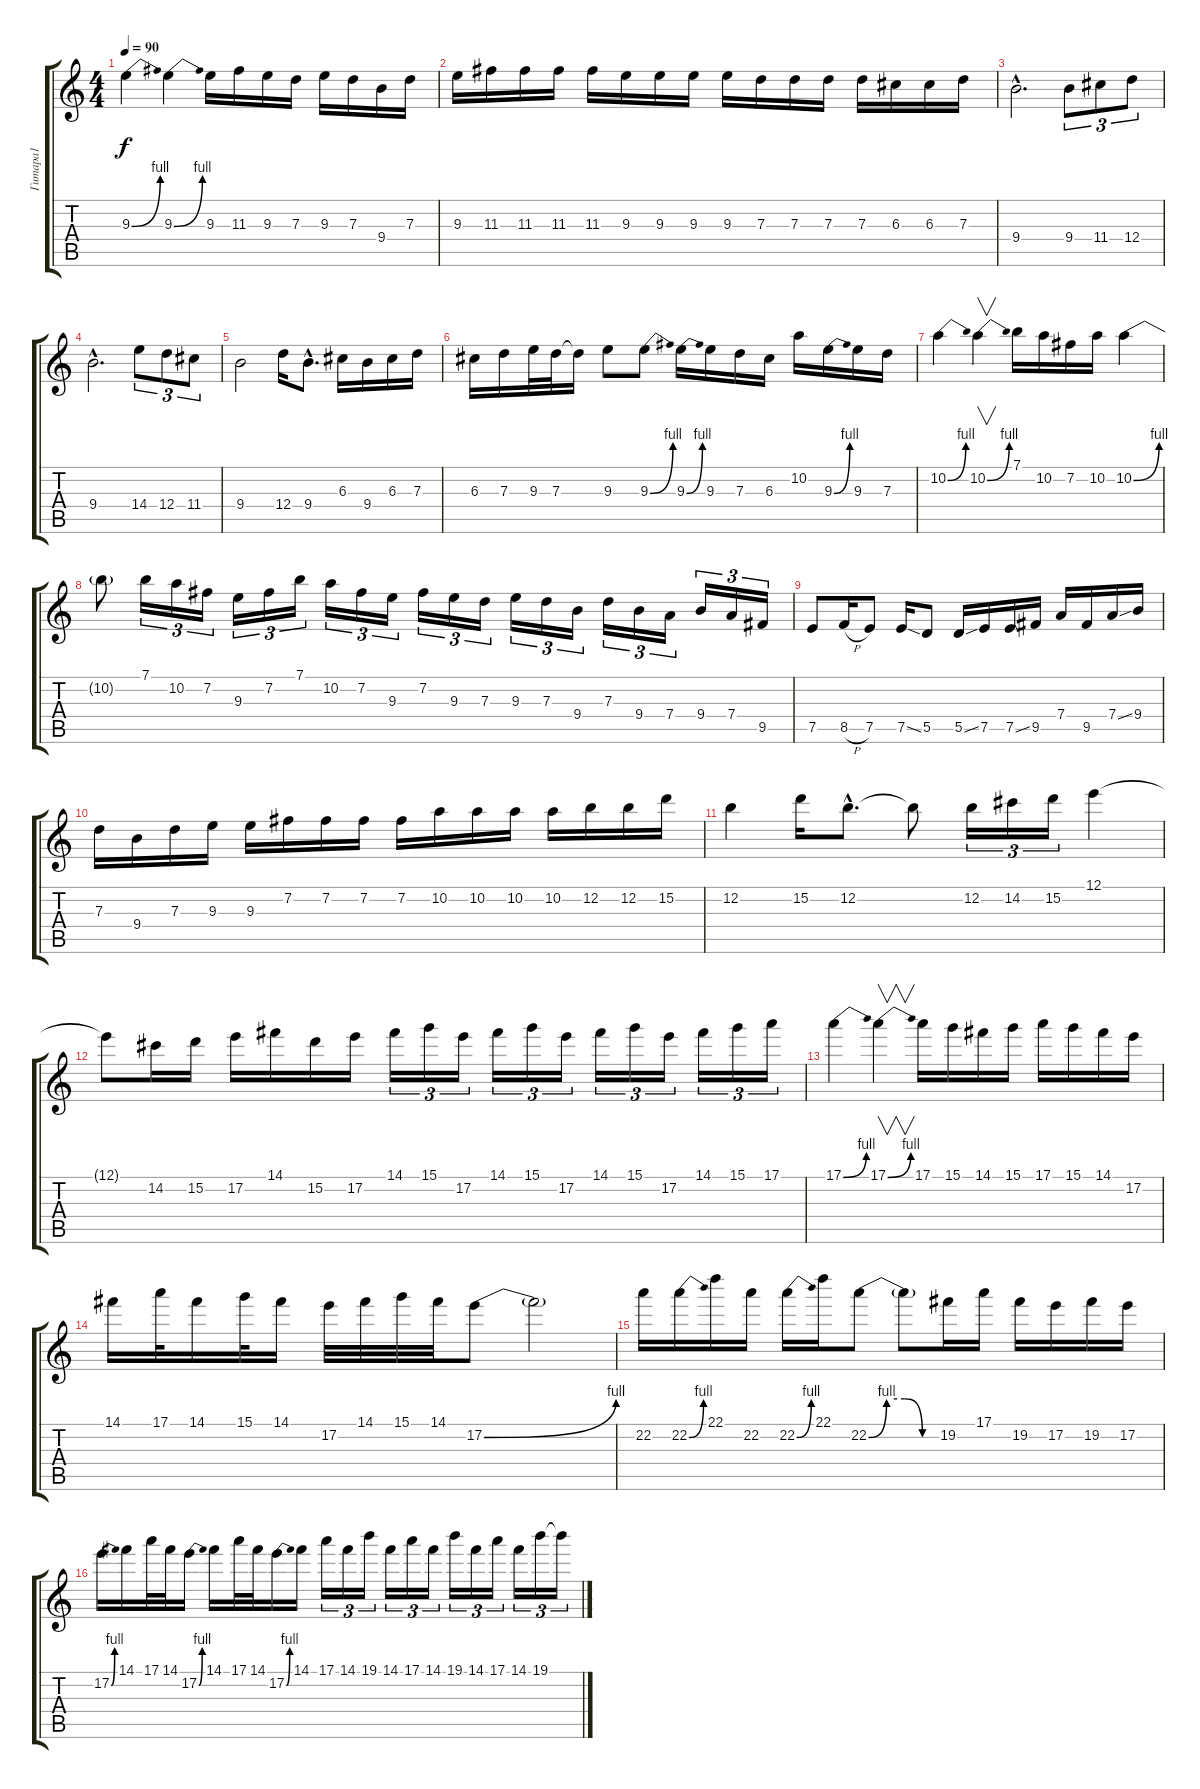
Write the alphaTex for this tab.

\track ("Гитара1" "Гитара1") {instrument distortionguitar}
\staff {score tabs}
\tuning (E4 B3 G3 D3 A2 E2) {hide}
\ts (4 4)
\tempo 90
\clef g2
\ks c
9.3{be (bend 0 0 60 4)}.4{dy f} 9.3{be (bend 0 0 60 4)}.4 9.3.16 11.3.16 9.3.16 7.3.16 9.3.16 7.3.16 9.4.16 7.3.16 |
9.3.16 11.3.16 11.3.16 11.3.16 11.3.16 9.3.16 9.3.16 9.3.16 9.3.16 7.3.16 7.3.16 7.3.16 7.3.16 6.3.16 6.3.16 7.3.16 |
9.4{hac}.2{d} 9.4.8{tu (3 2)} 11.4.8{tu (3 2)} 12.4.8{tu (3 2)} |
9.4{hac}.2{d} 14.4.8{tu (3 2)} 12.4.8{tu (3 2)} 11.4.8{tu (3 2)} |
9.4.2 12.4.16 9.4{hac}.8{d} 6.3.16 9.4.16 6.3.16 7.3.16 |
6.3.16 7.3.16 9.3.32 7.3.32 7.3{t}.16 9.3.8 9.3{be (bend 0 0 60 4)}.8 9.3{be (bend 0 0 60 4)}.16 9.3.16 7.3.16 6.3.16 10.2.16 9.3{be (bend 0 0 60 4)}.16 9.3.16 7.3.16 |
10.2{be (bend 0 0 60 4)}.4 10.2{be (bend 0 0 60 4)}.4{v} 7.1.16 10.2.16 7.2.16 10.2.16 10.2{be (bend 0 0 60 4)}.4 |
10.2{t}.8 7.1.16{tu (3 2)} 10.2.16{tu (3 2)} 7.2.16{tu (3 2)} 9.3.16{tu (3 2)} 7.2.16{tu (3 2)} 7.1.16{tu (3 2)} 10.2.16{tu (3 2)} 7.2.16{tu (3 2)} 9.3.16{tu (3 2)} 7.2.16{tu (3 2)} 9.3.16{tu (3 2)} 7.3.16{tu (3 2)} 9.3.16{tu (3 2)} 7.3.16{tu (3 2)} 9.4.16{tu (3 2)} 7.3.16{tu (3 2)} 9.4.16{tu (3 2)} 7.4.16{tu (3 2)} 9.4.16{tu (3 2)} 7.4.16{tu (3 2)} 9.5.16{tu (3 2)} |
7.5.8 8.5{h}.16 7.5.8 7.5{ss}.16 5.5.8 5.5{ss}.16 7.5.16 7.5{ss}.16 9.5.16 7.4.16 9.5.16 7.4{ss}.16 9.4.16 |
7.3.16 9.4.16 7.3.16 9.3.16 9.3.16 7.2.16 7.2.16 7.2.16 7.2.16 10.2.16 10.2.16 10.2.16 10.2.16 12.2.16 12.2.16 15.2.16 |
12.2.4 15.2.16 12.2{hac}.8{d} 12.2{t}.8 12.2.16{tu (3 2)} 14.2.16{tu (3 2)} 15.2.16{tu (3 2)} 12.1.4 |
12.1{t}.8 14.2.16 15.2.16 17.2.16 14.1.16 15.2.16 17.2.16 14.1.16{tu (3 2)} 15.1.16{tu (3 2)} 17.2.16{tu (3 2)} 14.1.16{tu (3 2)} 15.1.16{tu (3 2)} 17.2.16{tu (3 2)} 14.1.16{tu (3 2)} 15.1.16{tu (3 2)} 17.2.16{tu (3 2)} 14.1.16{tu (3 2)} 15.1.16{tu (3 2)} 17.1.16{tu (3 2)} |
17.1{be (bend 0 0 60 4)}.4 17.1{be (bend 0 0 60 4)}.4{v} 17.1.16 15.1.16 14.1.16 15.1.16 17.1.16 15.1.16 14.1.16 17.2.16 |
14.1.16 17.1.32 14.1.16 15.1.32 14.1.16 17.2.32 14.1.32 15.1.32 14.1.32 17.2{be (bend 0 0 60 4)}.8 17.2{t}.2 |
22.2.16 22.2{be (bend 0 0 60 4)}.16 22.1.16 22.2.16 22.2{be (bend 0 0 60 4)}.16 22.1.16 22.2{be (custom 0 0 15 4 30 4 45 0 60 0)}.8 22.2{t}.8 19.2.16 17.1.16 19.2.16 17.2.16 19.2.16 17.2.16 |
17.2{be (bend 0 0 60 4)}.16 14.1.16 17.1.32 14.1.32 17.2{be (bend 0 0 60 4)}.16 14.1.16 17.1.32 14.1.32 17.2{be (bend 0 0 60 4)}.16 14.1.16 17.1.16{tu (3 2)} 14.1.16{tu (3 2)} 19.1.16{tu (3 2)} 14.1.16{tu (3 2)} 17.1.16{tu (3 2)} 14.1.16{tu (3 2)} 19.1.16{tu (3 2)} 14.1.16{tu (3 2)} 17.1.16{tu (3 2)} 14.1.16{tu (3 2)} 19.1.16{tu (3 2)} 19.1{t}.16{tu (3 2)}
